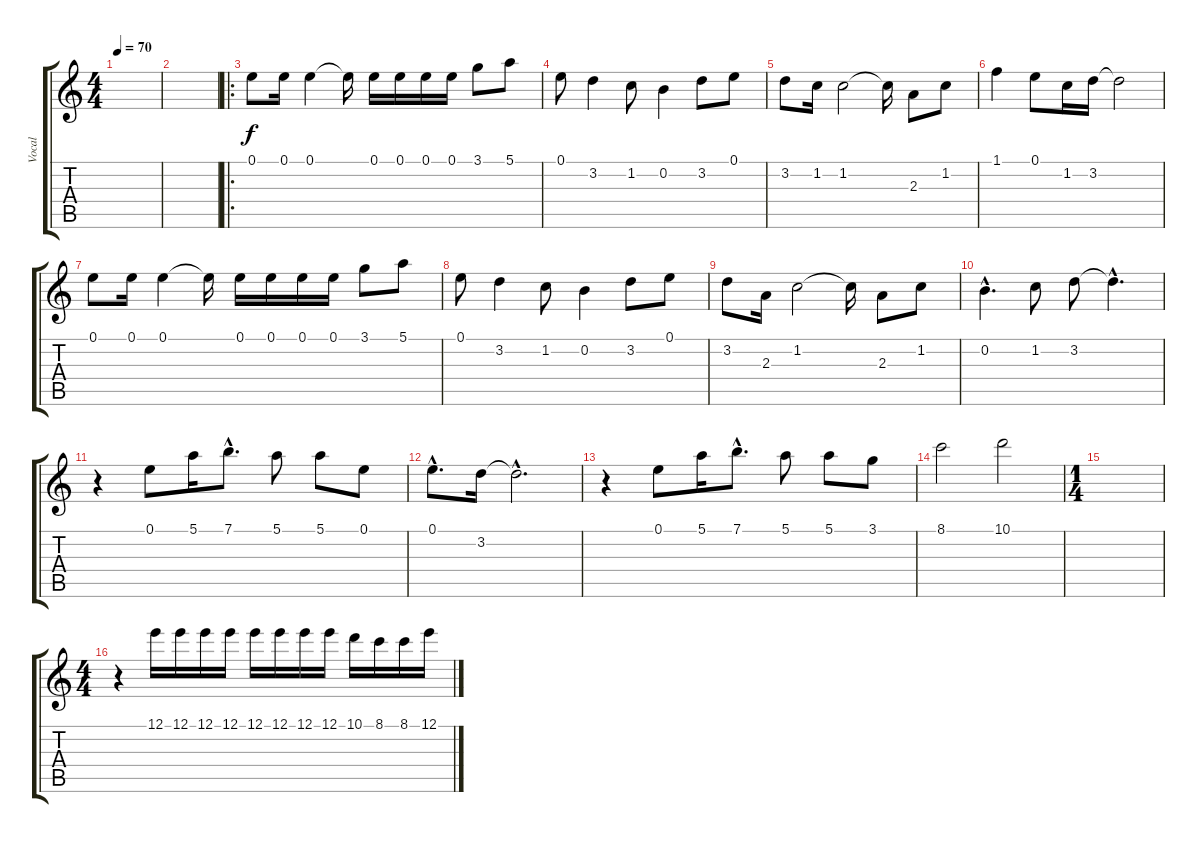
\track ("Vocal" "Vocal") {instrument distortionguitar}
\staff {score tabs}
\tuning (E4 B3 G3 D3 A2 E2) {hide}
\ts (4 4)
\tempo 70
\clef g2
\ks c
|
|
\ro
0.1.8 0.1.16 0.1.4 0.1{t}.16 0.1.16 0.1.16 0.1.16 0.1.16 3.1.8 5.1.8 |
0.1.8 3.2.4 1.2.8 0.2.4 3.2.8 0.1.8 |
3.2.8 1.2.16 1.2.2 1.2{t}.16 2.3.8 1.2.8 |
1.1.4 0.1.8 1.2.16 3.2.16 3.2{t}.2 |
0.1.8 0.1.16 0.1.4 0.1{t}.16 0.1.16 0.1.16 0.1.16 0.1.16 3.1.8 5.1.8 |
0.1.8 3.2.4 1.2.8 0.2.4 3.2.8 0.1.8 |
3.2.8 2.3.16 1.2.2 1.2{t}.16 2.3.8 1.2.8 |
0.2{hac}.4{d} 1.2.8 3.2.8 3.2{hac t}.4{d} |
r.4 0.1.8 5.1.16 7.1{hac}.8{d} 5.1.8 5.1.8 0.1.8 |
0.1{hac}.8{d} 3.2.16 3.2{hac t}.2{d} |
r.4 0.1.8 5.1.16 7.1{hac}.8{d} 5.1.8 5.1.8 3.1.8 |
8.1.2 10.1.2 |
\ts (1 4)
|
\ts (4 4)
r.4 12.1.16 12.1.16 12.1.16 12.1.16 12.1.16 12.1.16 12.1.16 12.1.16 10.1.16 8.1.16 8.1.16 12.1.16
